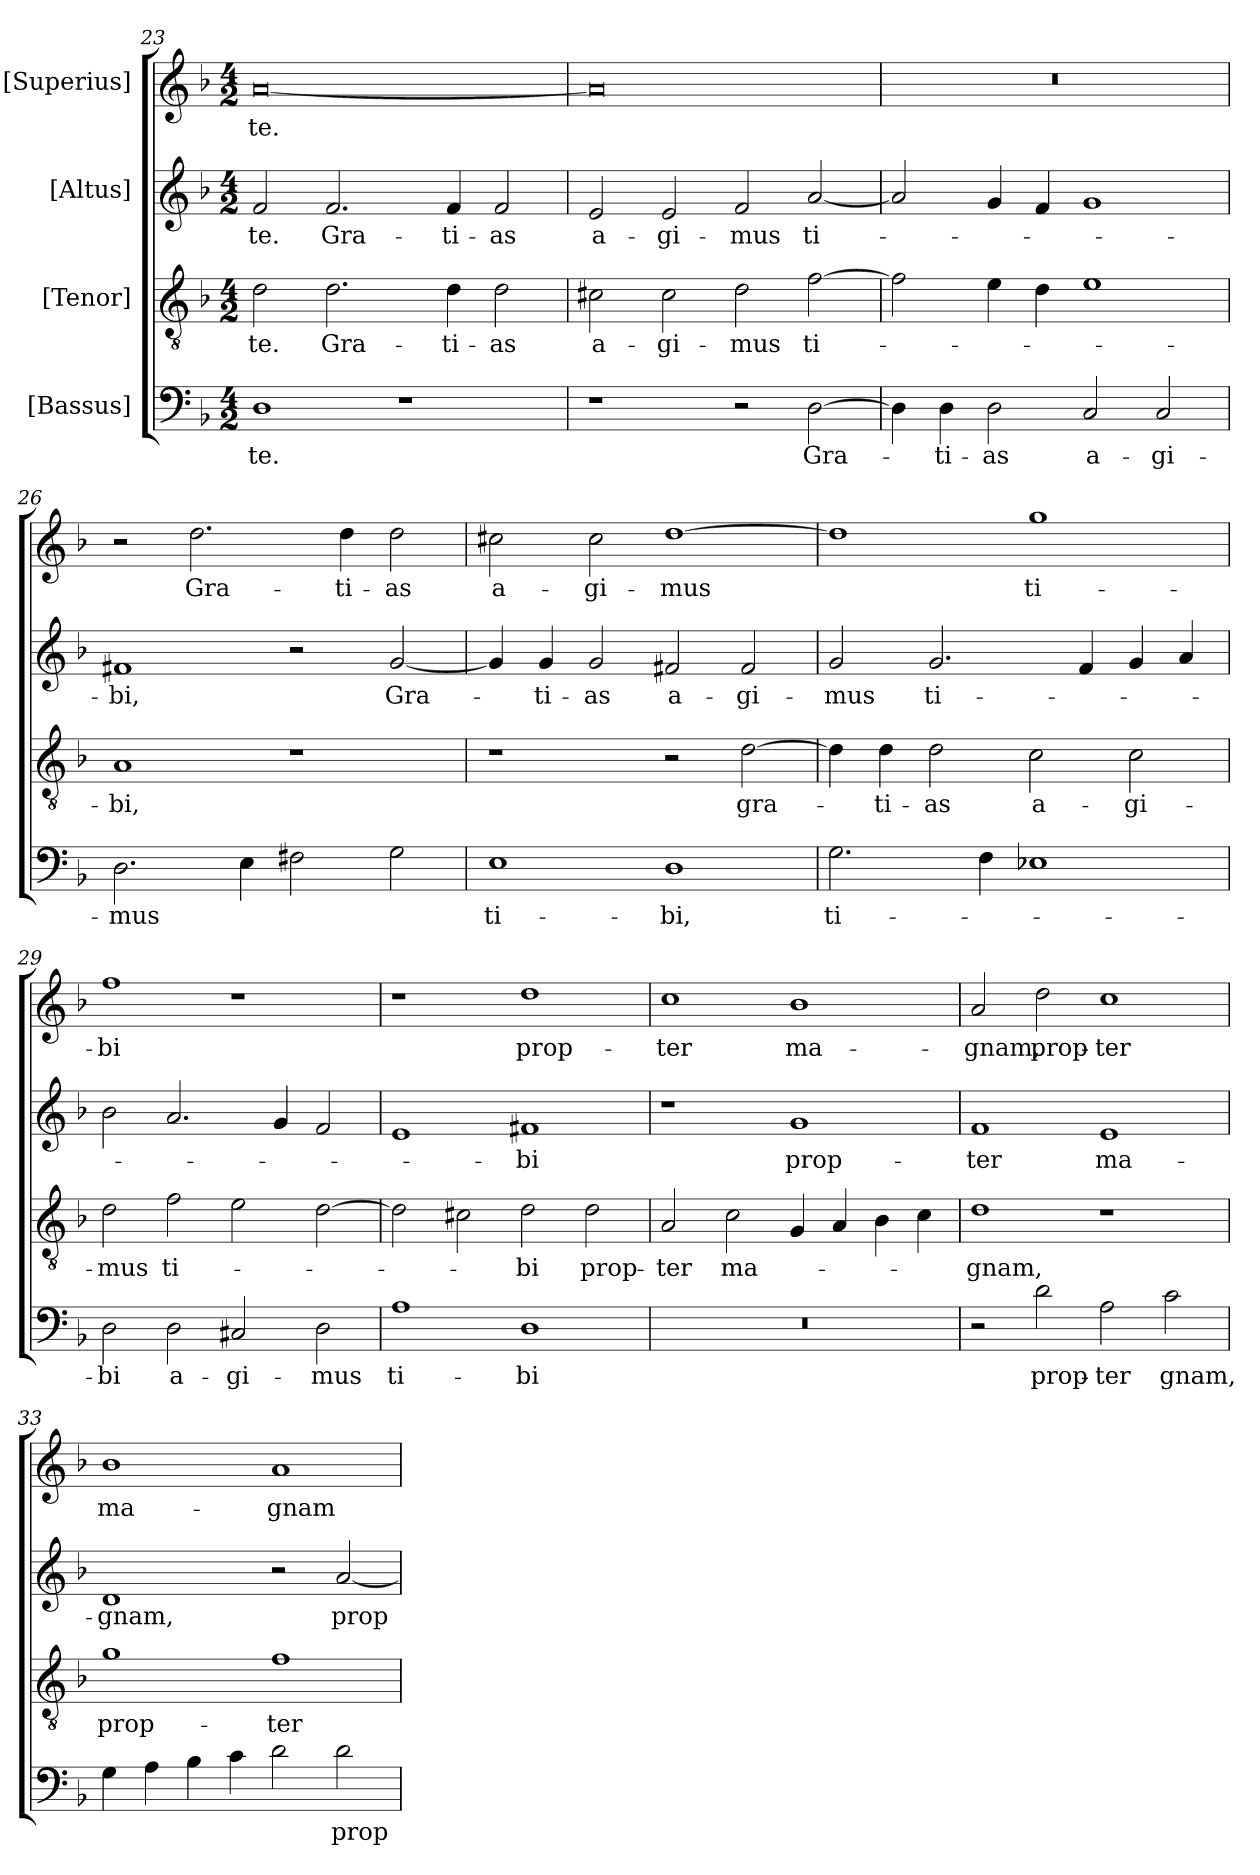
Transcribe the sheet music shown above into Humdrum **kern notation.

**kern	**text	**kern	**text	**kern	**text	**kern	**text
*part4	*part4	*part3	*part3	*part2	*part2	*part1	*part1
*staff4	*staff4	*staff3	*staff3	*staff2	*staff2	*staff1	*staff1
*I"[Bassus]	*	*I"[Tenor]	*	*I"[Altus]	*	*I"[Superius]	*
*clefF4	*	*clefGv2	*	*clefG2	*	*clefG2	*
*k[b-]	*	*k[b-]	*	*k[b-]	*	*k[b-]	*
*M4/2	*	*M4/2	*	*M4/2	*	*M4/2	*
=23	=23	=23	=23	=23	=23	=23	=23
1D\	te.	2d\	te.	2f/	te.	[0a/	te.
.	.	2.d\	Gra-	2.f/	Gra-	.	.
1r	.	.	.	.	.	.	.
.	.	4d\	-ti-	4f/	-ti-	.	.
.	.	2d\	-as	2f/	-as	.	.
=24	=24	=24	=24	=24	=24	=24	=24
1r	.	2c#X\	a-	2e/	a-	0a/]	.
.	.	2c#\	-gi-	2e/	-gi-	.	.
2r	.	2d\	-mus	2f/	-mus	.	.
[2D\	Gra-	[2f\	ti-	[2a/	ti-	.	.
=25	=25	=25	=25	=25	=25	=25	=25
4D\]	.	2f\]	.	2a/]	.	0r	.
4D\	-ti-	.	.	.	.	.	.
2D\	-as	4e\	.	4g/	.	.	.
.	.	4d\	.	4f/	.	.	.
2C/	a-	1e\	.	1g/	.	.	.
2C/	-gi-	.	.	.	.	.	.
=26	=26	=26	=26	=26	=26	=26	=26
2.D\	-mus	1A/	-bi,	1f#X/	-bi,	2r	.
.	.	.	.	.	.	2.dd\	Gra-
4E\	.	.	.	.	.	.	.
2F#X\	.	1r	.	2r	.	.	.
.	.	.	.	.	.	4dd\	-ti-
2G\	.	.	.	[2g/	Gra-	2dd\	-as
=27	=27	=27	=27	=27	=27	=27	=27
1E\	ti-	1r	.	4g/]	.	2cc#X\	a-
.	.	.	.	4g/	-ti-	.	.
.	.	.	.	2g/	-as	2cc#\	-gi-
1D\	-bi,	2r	.	2f#X/	a-	[1dd\	-mus
.	.	[2d\	gra-	2f#/	-gi-	.	.
=28	=28	=28	=28	=28	=28	=28	=28
2.G\	ti-	4d\]	.	2g/	-mus	1dd\]	.
.	.	4d\	-ti-	.	.	.	.
.	.	2d\	-as	2.g/	ti-	.	.
4F\	.	.	.	.	.	.	.
1E-X\	.	2c\	a-	.	.	1gg\	ti-
.	.	.	.	4f/	.	.	.
.	.	2c\	-gi-	4g/	.	.	.
.	.	.	.	4a/	.	.	.
=29	=29	=29	=29	=29	=29	=29	=29
2D\	-bi	2d\	-mus	2b-\	.	1ff\	-bi
2D\	a-	2f\	ti-	2.a/	.	.	.
2C#X/	-gi-	2e\	.	.	.	1r	.
.	.	.	.	4g/	.	.	.
2D\	-mus	[2d\	.	2f/	.	.	.
=30	=30	=30	=30	=30	=30	=30	=30
1A\	ti-	2d\]	.	1e/	.	1r	.
.	.	2c#X\	.	.	.	.	.
1D\	-bi	2d\	-bi	1f#X/	-bi	1dd\	prop-
.	.	2d\	prop-	.	.	.	.
=31	=31	=31	=31	=31	=31	=31	=31
0r	.	2A/	-ter	1r	.	1cc\	-ter
.	.	2c\	ma-	.	.	.	.
.	.	4G/	.	1g/	prop-	1b-\	ma-
.	.	4A/	.	.	.	.	.
.	.	4B-\	.	.	.	.	.
.	.	4c\	.	.	.	.	.
=32	=32	=32	=32	=32	=32	=32	=32
2r	.	1d\	-gnam,	1f/	-ter	2a/	-gnam,
2d\	prop-	.	.	.	.	2dd\	prop-
2A\	-ter	1r	.	1e/	ma-	1cc\	-ter
2c\	-gnam,	.	.	.	.	.	.
=33	=33	=33	=33	=33	=33	=33	=33
4G\	.	1g\	prop-	1d/	-gnam,	1b-\	ma-
4A\	.	.	.	.	.	.	.
4B-\	.	.	.	.	.	.	.
4c\	.	.	.	.	.	.	.
2d\	.	1f\	-ter	2r	.	1a/	-gnam
2d\	prop-	.	.	[2a/	prop-	.	.
=	=	=	=	=	=	=	=
*-	*-	*-	*-	*-	*-	*-	*-
